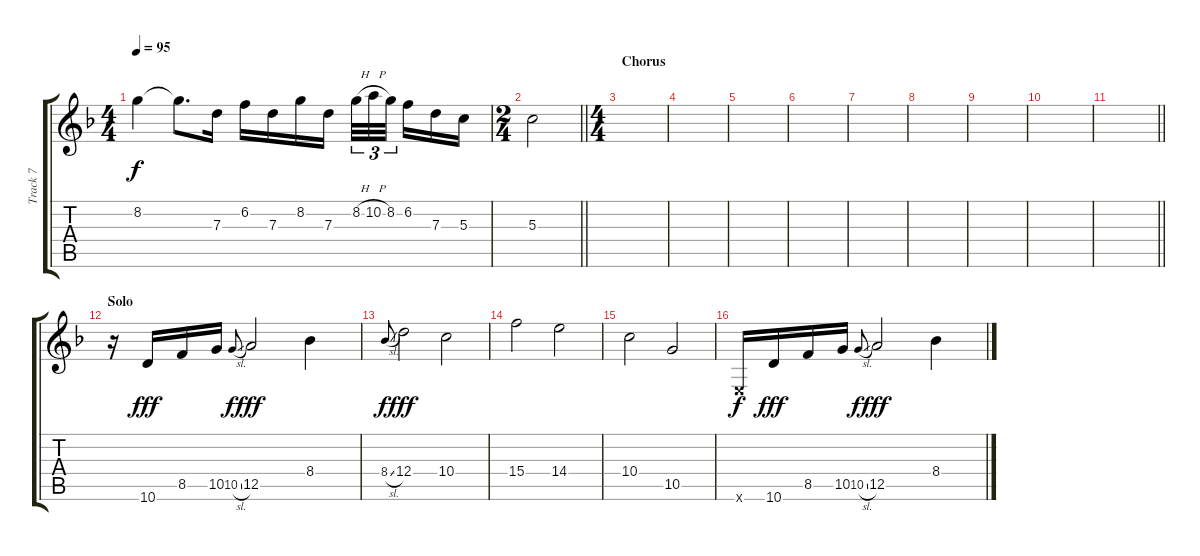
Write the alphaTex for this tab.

\track ("Track 7" "Track 7") {instrument overdrivenguitar}
\staff {score tabs}
\tuning (E4 B3 G3 D3 A2 E2) {hide}
\ts (4 4)
\tempo 95
\clef g2
\ks f
8.2.4{dy f} 8.2{t}.8{d} 7.3.16 6.2.16 7.3.16 8.2.16 7.3.16 8.2{h}.32{tu (3 2)} 10.2{h}.32{tu (3 2)} 8.2.32{tu (3 2) beam splitsecondary} 6.2.16 7.3.16 5.3.16 |
\ts (2 4)
\barLineRight lightlight
5.3.2 |
\ts (4 4)
\section ("" "Chorus")
|
|
|
|
|
|
|
|
\barLineRight lightlight
|
\section ("" "Solo")
r.16 10.6.16{dy fff} 8.5.16 10.5.16 10.5{sl}.8{gr onbeat dy f} 12.5.2{dy fff} 8.4.4 |
8.4{sl}.8{gr onbeat dy f} 12.4.2{dy fff} 10.4.2 |
15.4.2 14.4.2 |
10.4.2 10.5.2 |
0.6{x}.16{dy f} 10.6.16{dy fff} 8.5.16 10.5.16 10.5{sl}.8{gr onbeat dy f} 12.5.2{dy fff} 8.4.4
